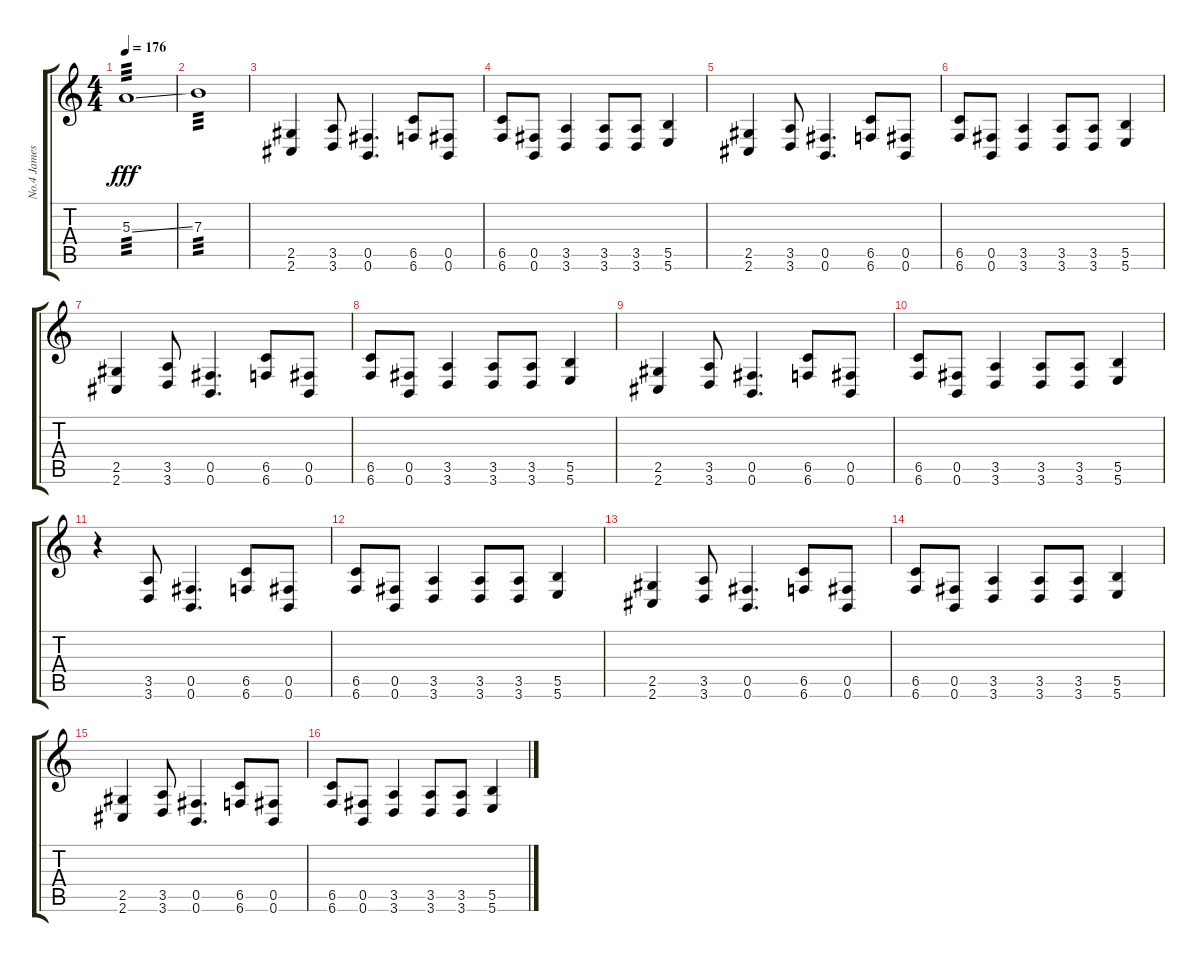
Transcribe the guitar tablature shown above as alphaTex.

\track ("No.4 James" "No.4 James") {instrument distortionguitar}
\staff {score tabs}
\tuning (Db4 Ab3 E3 B2 Gb2 B1) {hide}
\ts (4 4)
\tempo 176
\clef g2
\ks c
5.3{ss}.1{tp 3 dy fff} |
7.3.1{tp 3} |
(2.5 2.6).4 (3.5 3.6).8 (0.5 0.6).4{d} (6.5 6.6).8 (0.5 0.6).8 |
(6.5 6.6).8 (0.5 0.6).8 (3.5 3.6).4 (3.5 3.6).8 (3.5 3.6).8 (5.5 5.6).4 |
(2.5 2.6).4 (3.5 3.6).8 (0.5 0.6).4{d} (6.5 6.6).8 (0.5 0.6).8 |
(6.5 6.6).8 (0.5 0.6).8 (3.5 3.6).4 (3.5 3.6).8 (3.5 3.6).8 (5.5 5.6).4 |
(2.5 2.6).4 (3.5 3.6).8 (0.5 0.6).4{d} (6.5 6.6).8 (0.5 0.6).8 |
(6.5 6.6).8 (0.5 0.6).8 (3.5 3.6).4 (3.5 3.6).8 (3.5 3.6).8 (5.5 5.6).4 |
(2.5 2.6).4 (3.5 3.6).8 (0.5 0.6).4{d} (6.5 6.6).8 (0.5 0.6).8 |
(6.5 6.6).8 (0.5 0.6).8 (3.5 3.6).4 (3.5 3.6).8 (3.5 3.6).8 (5.5 5.6).4 |
r.4 (3.5 3.6).8 (0.5 0.6).4{d} (6.5 6.6).8 (0.5 0.6).8 |
(6.5 6.6).8 (0.5 0.6).8 (3.5 3.6).4 (3.5 3.6).8 (3.5 3.6).8 (5.5 5.6).4 |
(2.5 2.6).4 (3.5 3.6).8 (0.5 0.6).4{d} (6.5 6.6).8 (0.5 0.6).8 |
(6.5 6.6).8 (0.5 0.6).8 (3.5 3.6).4 (3.5 3.6).8 (3.5 3.6).8 (5.5 5.6).4 |
(2.5 2.6).4 (3.5 3.6).8 (0.5 0.6).4{d} (6.5 6.6).8 (0.5 0.6).8 |
(6.5 6.6).8 (0.5 0.6).8 (3.5 3.6).4 (3.5 3.6).8 (3.5 3.6).8 (5.5 5.6).4
